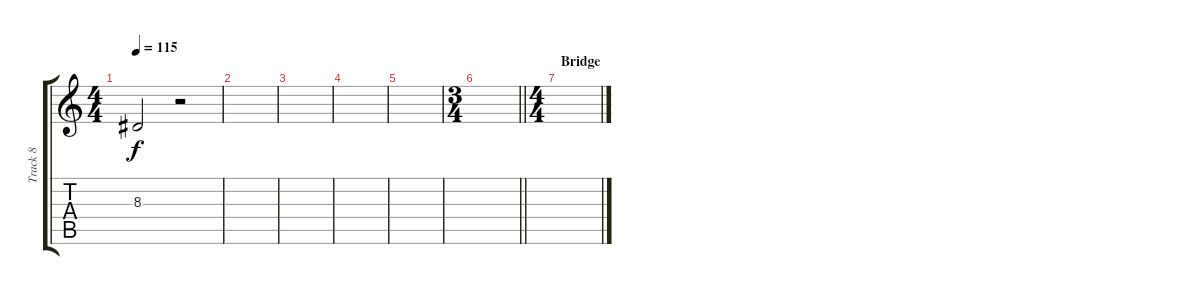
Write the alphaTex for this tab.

\track ("Track 8" "Track 8") {instrument choiraahs}
\staff {score tabs}
\tuning (E4 B3 G3 D3 A2 E2) {hide}
\ts (4 4)
\tempo 115
\clef g2
\ks c
8.3{t}.2{dy f} r.2 |
|
|
|
|
\ts (3 4)
\barLineRight lightlight
|
\ts (4 4)
\section ("" "Bridge")
